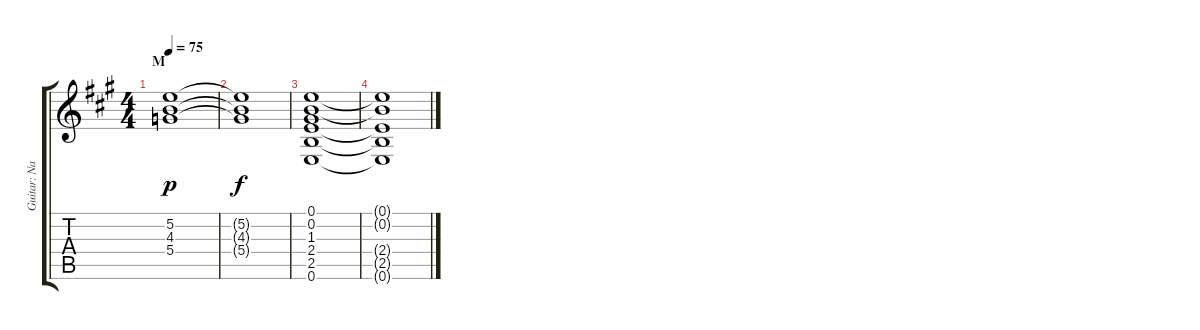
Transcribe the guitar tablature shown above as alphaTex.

\track ("Guitar: Nancy" "Guitar: Na") {instrument electricguitarclean}
\staff {score tabs}
\tuning (E4 B3 G3 D3 A2 E2) {hide}
\ts (4 4)
\section ("" "M")
\tempo 75
\clef g2
\ks a
(5.2 4.3 5.4).1{dy p} |
(5.2{t} 4.3{t} 5.4{t}).1{dy f} |
(0.1 0.2 1.3 2.4 2.5 0.6).1 |
(0.1{t} 0.2{t} 2.4{t} 2.5{t} 0.6{t}).1
